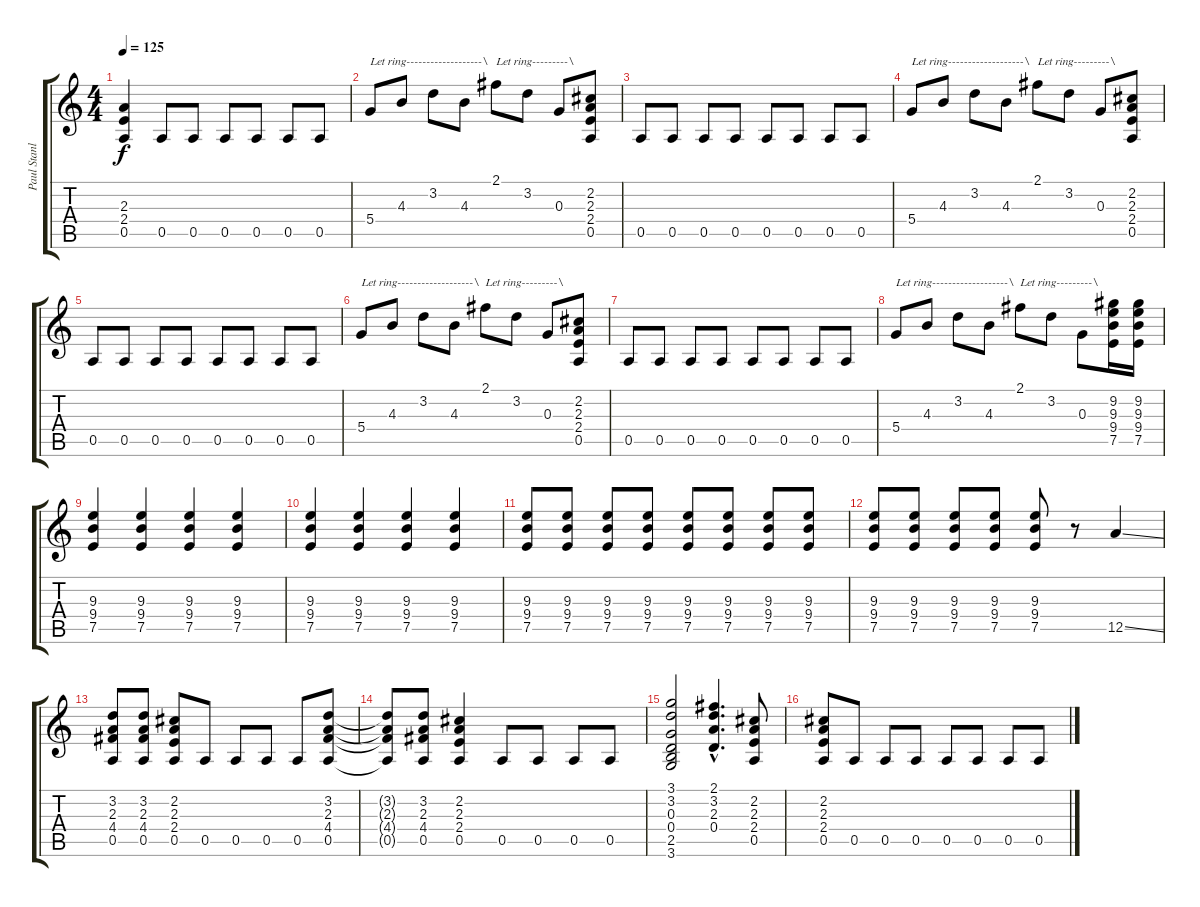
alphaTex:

\track ("Paul Stanley" "Paul Stanl") {instrument overdrivenguitar}
\staff {score tabs}
\tuning (E4 B3 G3 D3 A2 E2) {hide}
\ts (4 4)
\tempo 125
\clef g2
\ks c
(2.3 2.4 0.5).4{dy f} 0.5.8 0.5.8 0.5.8 0.5.8 0.5.8 0.5.8 |
5.4.8{txt "Let ring-------------------\\"} 4.3.8 3.2.8 4.3.8 2.1.8{txt "Let ring---------\\"} 3.2.8 0.3.8 (2.2 2.3 2.4 0.5).8 |
0.5.8 0.5.8 0.5.8 0.5.8 0.5.8 0.5.8 0.5.8 0.5.8 |
5.4.8{txt "Let ring-------------------\\"} 4.3.8 3.2.8 4.3.8 2.1.8{txt "Let ring---------\\"} 3.2.8 0.3.8 (2.2 2.3 2.4 0.5).8 |
0.5.8 0.5.8 0.5.8 0.5.8 0.5.8 0.5.8 0.5.8 0.5.8 |
5.4.8{txt "Let ring-------------------\\"} 4.3.8 3.2.8 4.3.8 2.1.8{txt "Let ring---------\\"} 3.2.8 0.3.8 (2.2 2.3 2.4 0.5).8 |
0.5.8 0.5.8 0.5.8 0.5.8 0.5.8 0.5.8 0.5.8 0.5.8 |
5.4.8{txt "Let ring-------------------\\"} 4.3.8 3.2.8 4.3.8 2.1.8{txt "Let ring---------\\"} 3.2.8 0.3.8 (9.2 9.3 9.4 7.5).16 (9.2 9.3 9.4 7.5).16 |
(9.3 9.4 7.5).4 (9.3 9.4 7.5).4 (9.3 9.4 7.5).4 (9.3 9.4 7.5).4 |
(9.3 9.4 7.5).4 (9.3 9.4 7.5).4 (9.3 9.4 7.5).4 (9.3 9.4 7.5).4 |
(9.3 9.4 7.5).8 (9.3 9.4 7.5).8 (9.3 9.4 7.5).8 (9.3 9.4 7.5).8 (9.3 9.4 7.5).8 (9.3 9.4 7.5).8 (9.3 9.4 7.5).8 (9.3 9.4 7.5).8 |
(9.3 9.4 7.5).8 (9.3 9.4 7.5).8 (9.3 9.4 7.5).8 (9.3 9.4 7.5).8 (9.3 9.4 7.5).8 r.8 12.5{ss}.4 |
(3.2 2.3 4.4 0.5).8 (3.2 2.3 4.4 0.5).8 (2.2 2.3 2.4 0.5).8 0.5.8 0.5.8 0.5.8 0.5.8 (3.2 2.3 4.4 0.5).8 |
(3.2{t} 2.3{t} 4.4{t} 0.5{t}).8 (3.2 2.3 4.4 0.5).8 (2.2 2.3 2.4 0.5).4 0.5.8 0.5.8 0.5.8 0.5.8 |
(3.1 3.2 0.3 0.4 2.5 3.6).2 (2.1{hac} 3.2{hac} 2.3{hac} 0.4{hac}).4{d} (2.2 2.3 2.4 0.5).8 |
(2.2 2.3 2.4 0.5).8 0.5.8 0.5.8 0.5.8 0.5.8 0.5.8 0.5.8 0.5.8
